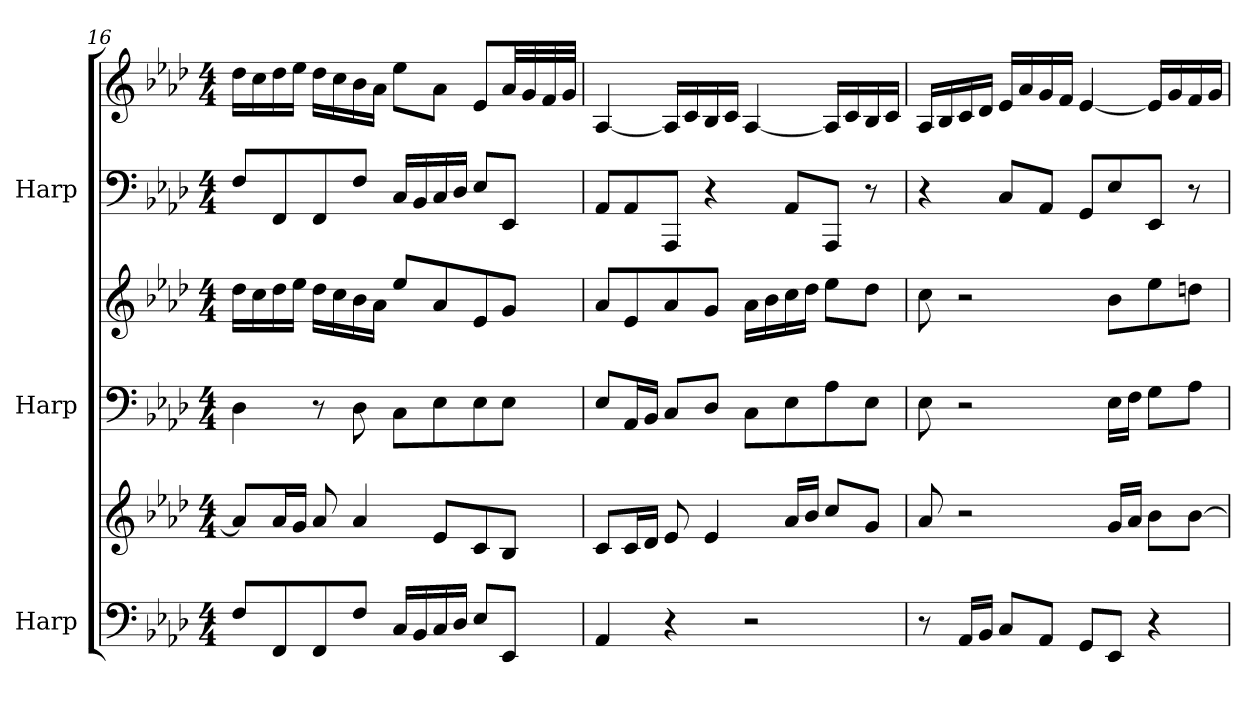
**kern	**kern	**kern	**kern	**kern	**kern
*part3	*part3	*part2	*part2	*part1	*part1
*staff6	*staff5	*staff4	*staff3	*staff2	*staff1
*I"Harp	*	*I"Harp	*	*I"Harp	*
*I'Hp	*	*I'Hp	*	*I'Hp	*
!!LO:LB:g=z
*clefF4	*clefG2	*clefF4	*clefG2	*clefF4	*clefG2
*k[b-e-a-d-]	*k[b-e-a-d-]	*k[b-e-a-d-]	*k[b-e-a-d-]	*k[b-e-a-d-]	*k[b-e-a-d-]
*M4/4	*M4/4	*M4/4	*M4/4	*M4/4	*M4/4
=16	=16	=16	=16	=16	=16
8F/L	8a-/L]	4D-\	16dd-\LL	8F/L	16dd-\LL
.	.	.	16cc\	.	16cc\
8FF/	16a-/L	.	16dd-\	8FF/	16dd-\
.	16g/JJ	.	16ee-\JJ	.	16ee-\JJ
8FF/	8a-/	8r	16dd-\LL	8FF/	16dd-\LL
.	.	.	16cc\	.	16cc\
8F/J	4a-/	8D-\	16b-\	8F/J	16b-\
.	.	.	16a-\JJ	.	16a-\JJ
16C/LL	.	8C\L	8ee-/L	16C/LL	8ee-\L
16BB-/	.	.	.	16BB-/	.
16C/	8e-/L	8E-\	8a-/	16C/	8a-\J
16D-/JJ	.	.	.	16D-/JJ	.
8E-/L	8c/	8E-\	8e-/	8E-/L	8e-/L
8EE-/J	8B-/J	8E-\J	8g/J	8EE-/J	32a-/LL
.	.	.	.	.	32g/
.	.	.	.	.	32f/
.	.	.	.	.	32g/JJJ
=17	=17	=17	=17	=17	=17
4AA-/	8c/L	8E-/L	8a-/L	8AA-/L	[4A-/
.	16c/L	16AA-/L	8e-/	8AA-/	.
.	16d-/JJ	16BB-/JJ	.	.	.
4r	8e-/	8C/L	8a-/	8AAA-/J	16A-/LL]
.	.	.	.	.	16c/
.	4e-/	8D-/J	8g/J	4r	16B-/
.	.	.	.	.	16c/JJ
2r	.	8C\L	16a-\LL	.	[4A-/
.	.	.	16b-\	.	.
.	16a-/LL	8E-\	16cc\	8AA-/L	.
.	16b-/JJ	.	16dd-\JJ	.	.
.	8cc/L	8A-\	8ee-\L	8AAA-/J	16A-/LL]
.	.	.	.	.	16c/
.	8g/J	8E-\J	8dd-\J	8r	16B-/
.	.	.	.	.	16c/JJ
!!LO:PB:g=z
=18	=18	=18	=18	=18	=18
8r	8a-/	8E-\	8cc\	4r	16A-/LL
.	.	.	.	.	16B-/
16AA-/LL	2r	2r	2r	.	16c/
16BB-/JJ	.	.	.	.	16d-/JJ
8C/L	.	.	.	8C/L	16e-/LL
.	.	.	.	.	16a-/
8AA-/J	.	.	.	8AA-/J	16g/
.	.	.	.	.	16f/JJ
8GG/L	.	.	.	8GG/L	[4e-/
8EE-/J	16g/LL	16E-\LL	8b-\L	8E-/	.
.	16a-/JJ	16F\JJ	.	.	.
4r	8b-\L	8G\L	8ee-\	8EE-/J	16e-/LL]
.	.	.	.	.	16g/
.	[8b-\J	8A-\J	8ddn\J	8r	16f/
.	.	.	.	.	16g/JJ
=	=	=	=	=	=
*-	*-	*-	*-	*-	*-
